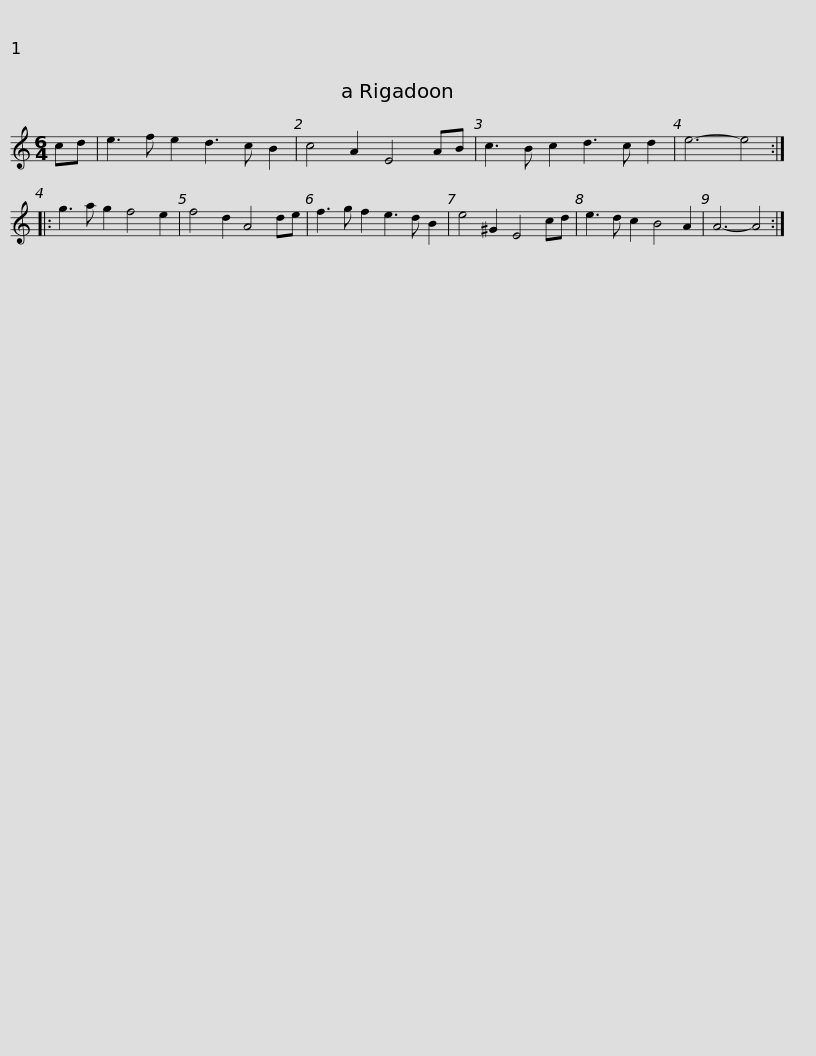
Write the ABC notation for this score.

X:1
L:1/8
M:6/4
I:linebreak $
K:C
V:1 treble
V:1
 cd | e3 f e2 d3 c B2 | c4 A2 E4 AB | c3 B c2 d3 c d2 | e6- e4 :: %5
 g3 a g2 f4 e2 | f4 d2 A4 de |$ f3 g f2 e3 d B2 | e4 ^G2 E4 cd | e3 d c2 B4 A2 | %10
 A6- A4 :| %11
